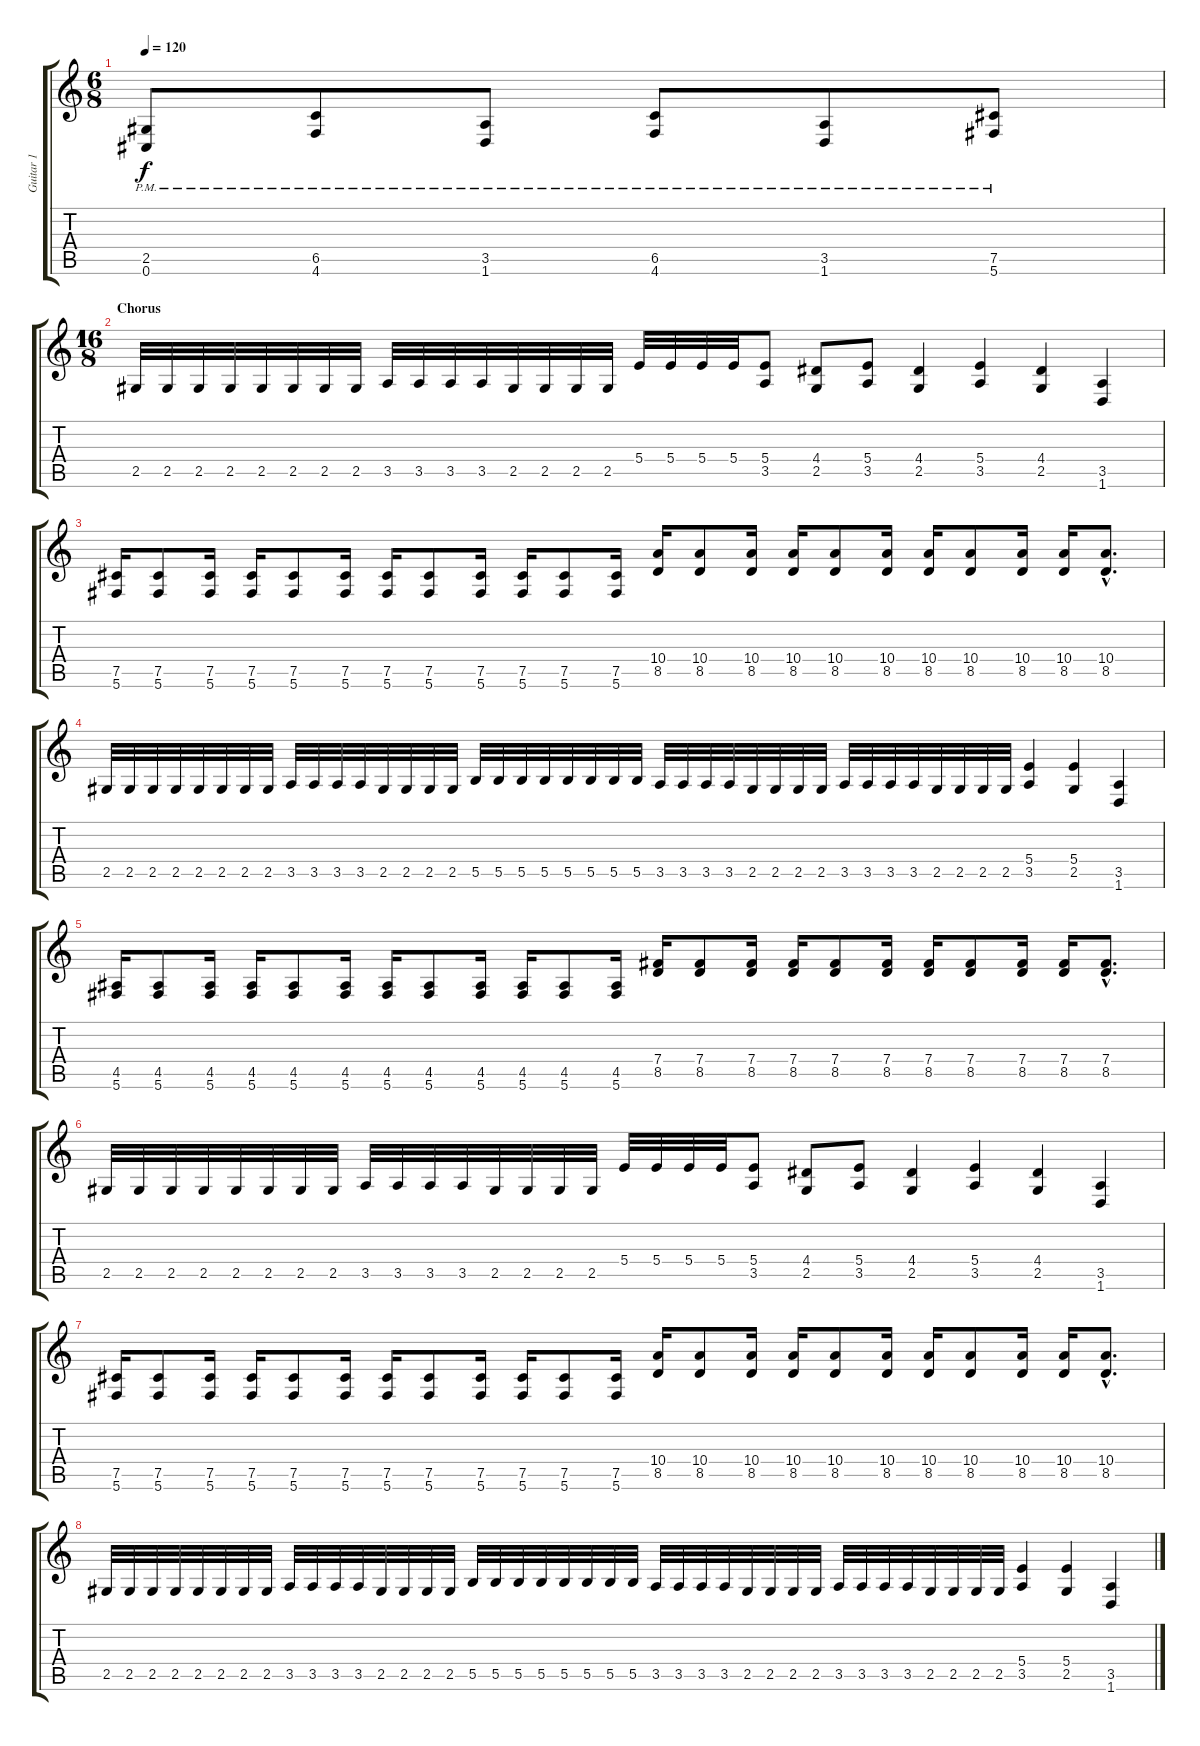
\track ("Guitar 1" "Guitar 1") {instrument distortionguitar}
\staff {score tabs}
\tuning (Db4 Ab3 E3 B2 Gb2 Db2) {hide}
\ts (6 8)
\tempo 120
\clef g2
\ks c
(2.5{pm} 0.6{pm}).8{dy f} (6.5{pm} 4.6{pm}).8 (3.5{pm} 1.6{pm}).8 (6.5{pm} 4.6{pm}).8 (3.5{pm} 1.6{pm}).8 (7.5{pm} 5.6{pm}).8 |
\ts (16 8)
\section ("" "Chorus")
2.5.32 2.5.32 2.5.32 2.5.32 2.5.32 2.5.32 2.5.32 2.5.32 3.5.32 3.5.32 3.5.32 3.5.32 2.5.32 2.5.32 2.5.32 2.5.32 5.4.32 5.4.32 5.4.32 5.4.32 (5.4 3.5).8 (4.4 2.5).8 (5.4 3.5).8 (4.4 2.5).4 (5.4 3.5).4 (4.4 2.5).4 (3.5 1.6).4 |
(7.5 5.6).16 (7.5 5.6).8 (7.5 5.6).16 (7.5 5.6).16 (7.5 5.6).8 (7.5 5.6).16 (7.5 5.6).16 (7.5 5.6).8 (7.5 5.6).16 (7.5 5.6).16 (7.5 5.6).8 (7.5 5.6).16 (10.4 8.5).16 (10.4 8.5).8 (10.4 8.5).16 (10.4 8.5).16 (10.4 8.5).8 (10.4 8.5).16 (10.4 8.5).16 (10.4 8.5).8 (10.4 8.5).16 (10.4 8.5).16 (10.4{hac} 8.5{hac}).8{d} |
2.5.32 2.5.32 2.5.32 2.5.32 2.5.32 2.5.32 2.5.32 2.5.32 3.5.32 3.5.32 3.5.32 3.5.32 2.5.32 2.5.32 2.5.32 2.5.32 5.5.32 5.5.32 5.5.32 5.5.32 5.5.32 5.5.32 5.5.32 5.5.32 3.5.32 3.5.32 3.5.32 3.5.32 2.5.32 2.5.32 2.5.32 2.5.32 3.5.32 3.5.32 3.5.32 3.5.32 2.5.32 2.5.32 2.5.32 2.5.32 (5.4 3.5).4 (5.4 2.5).4 (3.5 1.6).4 |
(4.5 5.6).16 (4.5 5.6).8 (4.5 5.6).16 (4.5 5.6).16 (4.5 5.6).8 (4.5 5.6).16 (4.5 5.6).16 (4.5 5.6).8 (4.5 5.6).16 (4.5 5.6).16 (4.5 5.6).8 (4.5 5.6).16 (7.4 8.5).16 (7.4 8.5).8 (7.4 8.5).16 (7.4 8.5).16 (7.4 8.5).8 (7.4 8.5).16 (7.4 8.5).16 (7.4 8.5).8 (7.4 8.5).16 (7.4 8.5).16 (7.4{hac} 8.5{hac}).8{d} |
2.5.32 2.5.32 2.5.32 2.5.32 2.5.32 2.5.32 2.5.32 2.5.32 3.5.32 3.5.32 3.5.32 3.5.32 2.5.32 2.5.32 2.5.32 2.5.32 5.4.32 5.4.32 5.4.32 5.4.32 (5.4 3.5).8 (4.4 2.5).8 (5.4 3.5).8 (4.4 2.5).4 (5.4 3.5).4 (4.4 2.5).4 (3.5 1.6).4 |
(7.5 5.6).16 (7.5 5.6).8 (7.5 5.6).16 (7.5 5.6).16 (7.5 5.6).8 (7.5 5.6).16 (7.5 5.6).16 (7.5 5.6).8 (7.5 5.6).16 (7.5 5.6).16 (7.5 5.6).8 (7.5 5.6).16 (10.4 8.5).16 (10.4 8.5).8 (10.4 8.5).16 (10.4 8.5).16 (10.4 8.5).8 (10.4 8.5).16 (10.4 8.5).16 (10.4 8.5).8 (10.4 8.5).16 (10.4 8.5).16 (10.4{hac} 8.5{hac}).8{d} |
2.5.32 2.5.32 2.5.32 2.5.32 2.5.32 2.5.32 2.5.32 2.5.32 3.5.32 3.5.32 3.5.32 3.5.32 2.5.32 2.5.32 2.5.32 2.5.32 5.5.32 5.5.32 5.5.32 5.5.32 5.5.32 5.5.32 5.5.32 5.5.32 3.5.32 3.5.32 3.5.32 3.5.32 2.5.32 2.5.32 2.5.32 2.5.32 3.5.32 3.5.32 3.5.32 3.5.32 2.5.32 2.5.32 2.5.32 2.5.32 (5.4 3.5).4 (5.4 2.5).4 (3.5 1.6).4
